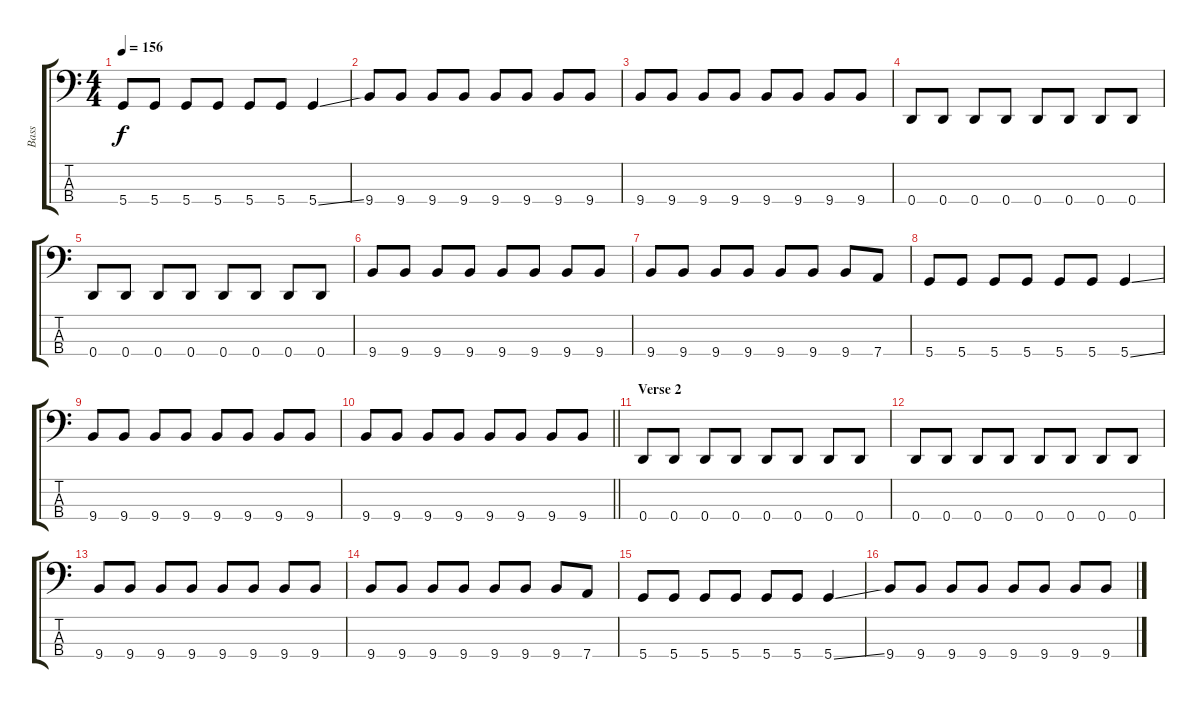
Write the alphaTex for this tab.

\track ("Bass" "Bass") {instrument electricbassfinger}
\staff {score tabs}
\tuning (G2 D2 A1 D1) {hide}
\ts (4 4)
\tempo 156
\clef f4
\ks c
5.4.8{dy f} 5.4.8 5.4.8 5.4.8 5.4.8 5.4.8 5.4{ss}.4 |
9.4.8 9.4.8 9.4.8 9.4.8 9.4.8 9.4.8 9.4.8 9.4.8 |
9.4.8 9.4.8 9.4.8 9.4.8 9.4.8 9.4.8 9.4.8 9.4.8 |
0.4.8 0.4.8 0.4.8 0.4.8 0.4.8 0.4.8 0.4.8 0.4.8 |
0.4.8 0.4.8 0.4.8 0.4.8 0.4.8 0.4.8 0.4.8 0.4.8 |
9.4.8 9.4.8 9.4.8 9.4.8 9.4.8 9.4.8 9.4.8 9.4.8 |
9.4.8 9.4.8 9.4.8 9.4.8 9.4.8 9.4.8 9.4.8 7.4.8 |
5.4.8 5.4.8 5.4.8 5.4.8 5.4.8 5.4.8 5.4{ss}.4 |
9.4.8 9.4.8 9.4.8 9.4.8 9.4.8 9.4.8 9.4.8 9.4.8 |
\barLineRight lightlight
9.4.8 9.4.8 9.4.8 9.4.8 9.4.8 9.4.8 9.4.8 9.4.8 |
\section ("" "Verse 2")
0.4.8 0.4.8 0.4.8 0.4.8 0.4.8 0.4.8 0.4.8 0.4.8 |
0.4.8 0.4.8 0.4.8 0.4.8 0.4.8 0.4.8 0.4.8 0.4.8 |
9.4.8 9.4.8 9.4.8 9.4.8 9.4.8 9.4.8 9.4.8 9.4.8 |
9.4.8 9.4.8 9.4.8 9.4.8 9.4.8 9.4.8 9.4.8 7.4.8 |
5.4.8 5.4.8 5.4.8 5.4.8 5.4.8 5.4.8 5.4{ss}.4 |
9.4.8 9.4.8 9.4.8 9.4.8 9.4.8 9.4.8 9.4.8 9.4.8
